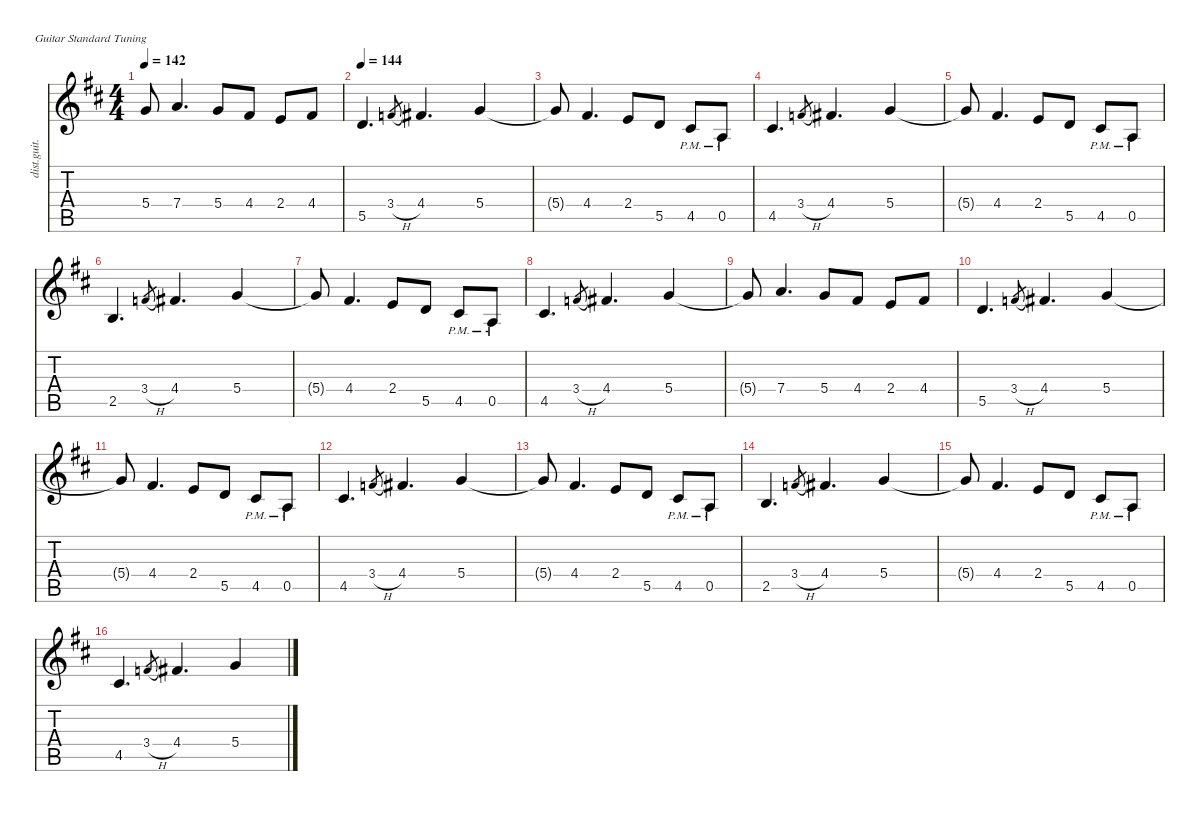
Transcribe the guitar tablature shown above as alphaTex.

\defaultSystemsLayout 4
\hideDynamics
\bracketExtendMode nobrackets
\otherSystemsTrackNameOrientation horizontal
\track ("James - Rythme Distortion" "dist.guit.") {defaultSystemsLayout 4 instrument distortionguitar}
\staff {score tabs}
\tuning (E4 B3 G3 D3 A2 E2)
\ts (4 4)
\tempo 142
\clef g2
\ks bminor
5.4{t acc forcenatural}.8{dy f beam Up} 7.4{acc forcenatural}.4{d beam Up} 5.4{acc forcenatural}.8{beam Up} 4.4{acc #}.8{beam Up} 2.4{acc forcenatural}.8{beam Up} 4.4{acc #}.8{beam Up} |
\tempo 144
5.5{acc forcenatural}.4{d beam Up} 3.4{h acc forcenatural}.8{gr dy mf beam Up} 4.4{acc #}.4{d dy f beam Up} 5.4{acc forcenatural}.4{beam Up} |
5.4{t acc forcenatural}.8{beam Up} 4.4{acc #}.4{d beam Up} 2.4{acc forcenatural}.8{beam Up} 5.5{acc forcenatural}.8{dy ff beam Up} 4.5{pm acc #}.8{dy f beam Up} 0.5{pm acc forcenatural}.8{beam Up} |
4.5{acc #}.4{d beam Up} 3.4{h acc forcenatural}.8{gr dy mf beam Up} 4.4{acc #}.4{d dy f beam Up} 5.4{acc forcenatural}.4{beam Up} |
5.4{t acc forcenatural}.8{beam Up} 4.4{acc #}.4{d beam Up} 2.4{acc forcenatural}.8{beam Up} 5.5{acc forcenatural}.8{dy ff beam Up} 4.5{pm acc #}.8{dy f beam Up} 0.5{pm acc forcenatural}.8{beam Up} |
2.5{acc forcenatural}.4{d beam Up} 3.4{h acc forcenatural}.8{gr dy mf beam Up} 4.4{acc #}.4{d dy f beam Up} 5.4{acc forcenatural}.4{beam Up} |
5.4{t acc forcenatural}.8{beam Up} 4.4{acc #}.4{d beam Up} 2.4{acc forcenatural}.8{beam Up} 5.5{acc forcenatural}.8{dy ff beam Up} 4.5{pm acc #}.8{dy f beam Up} 0.5{pm acc forcenatural}.8{beam Up} |
4.5{acc #}.4{d beam Up} 3.4{h acc forcenatural}.8{gr dy mf beam Up} 4.4{acc #}.4{d dy f beam Up} 5.4{acc forcenatural}.4{beam Up} |
5.4{t acc forcenatural}.8{beam Up} 7.4{acc forcenatural}.4{d beam Up} 5.4{acc forcenatural}.8{beam Up} 4.4{acc #}.8{beam Up} 2.4{acc forcenatural}.8{beam Up} 4.4{acc #}.8{beam Up} |
5.5{acc forcenatural}.4{d beam Up} 3.4{h acc forcenatural}.8{gr dy mf beam Up} 4.4{acc #}.4{d dy f beam Up} 5.4{acc forcenatural}.4{beam Up} |
5.4{t acc forcenatural}.8{beam Up} 4.4{acc #}.4{d beam Up} 2.4{acc forcenatural}.8{beam Up} 5.5{acc forcenatural}.8{dy ff beam Up} 4.5{pm acc #}.8{dy f beam Up} 0.5{pm acc forcenatural}.8{beam Up} |
4.5{acc #}.4{d beam Up} 3.4{h acc forcenatural}.8{gr dy mf beam Up} 4.4{acc #}.4{d dy f beam Up} 5.4{acc forcenatural}.4{beam Up} |
5.4{t acc forcenatural}.8{beam Up} 4.4{acc #}.4{d beam Up} 2.4{acc forcenatural}.8{beam Up} 5.5{acc forcenatural}.8{dy ff beam Up} 4.5{pm acc #}.8{dy f beam Up} 0.5{pm acc forcenatural}.8{beam Up} |
2.5{acc forcenatural}.4{d beam Up} 3.4{h acc forcenatural}.8{gr dy mf beam Up} 4.4{acc #}.4{d dy f beam Up} 5.4{acc forcenatural}.4{beam Up} |
5.4{t acc forcenatural}.8{beam Up} 4.4{acc #}.4{d beam Up} 2.4{acc forcenatural}.8{beam Up} 5.5{acc forcenatural}.8{dy ff beam Up} 4.5{pm acc #}.8{dy f beam Up} 0.5{pm acc forcenatural}.8{beam Up} |
4.5{acc #}.4{d beam Up} 3.4{h acc forcenatural}.8{gr dy mf beam Up} 4.4{acc #}.4{d dy f beam Up} 5.4{acc forcenatural}.4{beam Up}
